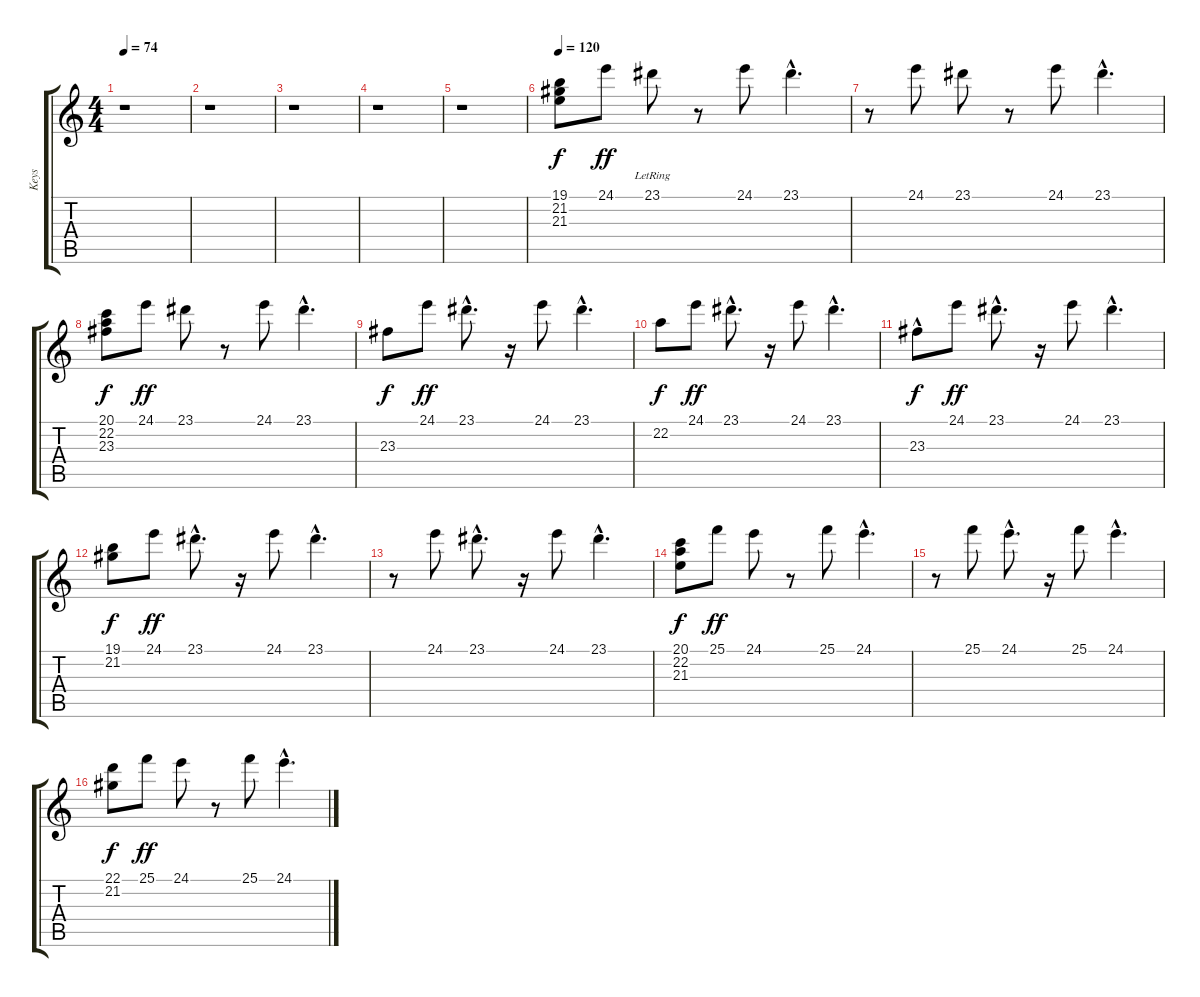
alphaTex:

\track ("Keys" "Keys") {instrument stringensemble2}
\staff {score tabs}
\tuning (E4 B3 G3 D3 A2 E2) {hide}
\ts (4 4)
\tempo 74
\clef g2
\ks c
r.1{dy mp} |
r.1 |
r.1 |
r.1 |
r.1 |
\tempo 120
(19.1 21.2 21.3).8{dy f balance 10 instrument churchorgan} 24.1.8{dy ff} 23.1{lr}.8 r.8 24.1.8 23.1{hac}.4{d} |
r.8 24.1.8 23.1.8 r.8 24.1.8 23.1{hac}.4{d} |
(20.1 22.2 23.3).8{dy f} 24.1.8{dy ff} 23.1.8 r.8 24.1.8 23.1{hac}.4{d} |
23.3.8{dy f} 24.1.8{dy ff} 23.1{hac}.8{d} r.16 24.1.8 23.1{hac}.4{d} |
22.2.8{dy f} 24.1.8{dy ff} 23.1{hac}.8{d} r.16 24.1.8 23.1{hac}.4{d} |
23.3{hac}.8{dy f} 24.1.8{dy ff} 23.1{hac}.8{d} r.16 24.1.8 23.1{hac}.4{d} |
(19.1 21.2).8{dy f} 24.1.8{dy ff} 23.1{hac}.8{d} r.16 24.1.8 23.1{hac}.4{d} |
r.8 24.1.8 23.1{hac}.8{d} r.16 24.1.8 23.1{hac}.4{d} |
(20.1 22.2 21.3).8{dy f} 25.1.8{dy ff} 24.1.8 r.8 25.1.8 24.1{hac}.4{d} |
r.8 25.1.8 24.1{hac}.8{d} r.16 25.1.8 24.1{hac}.4{d} |
(22.1 21.2).8{dy f} 25.1.8{dy ff} 24.1.8 r.8 25.1.8 24.1{hac}.4{d}
